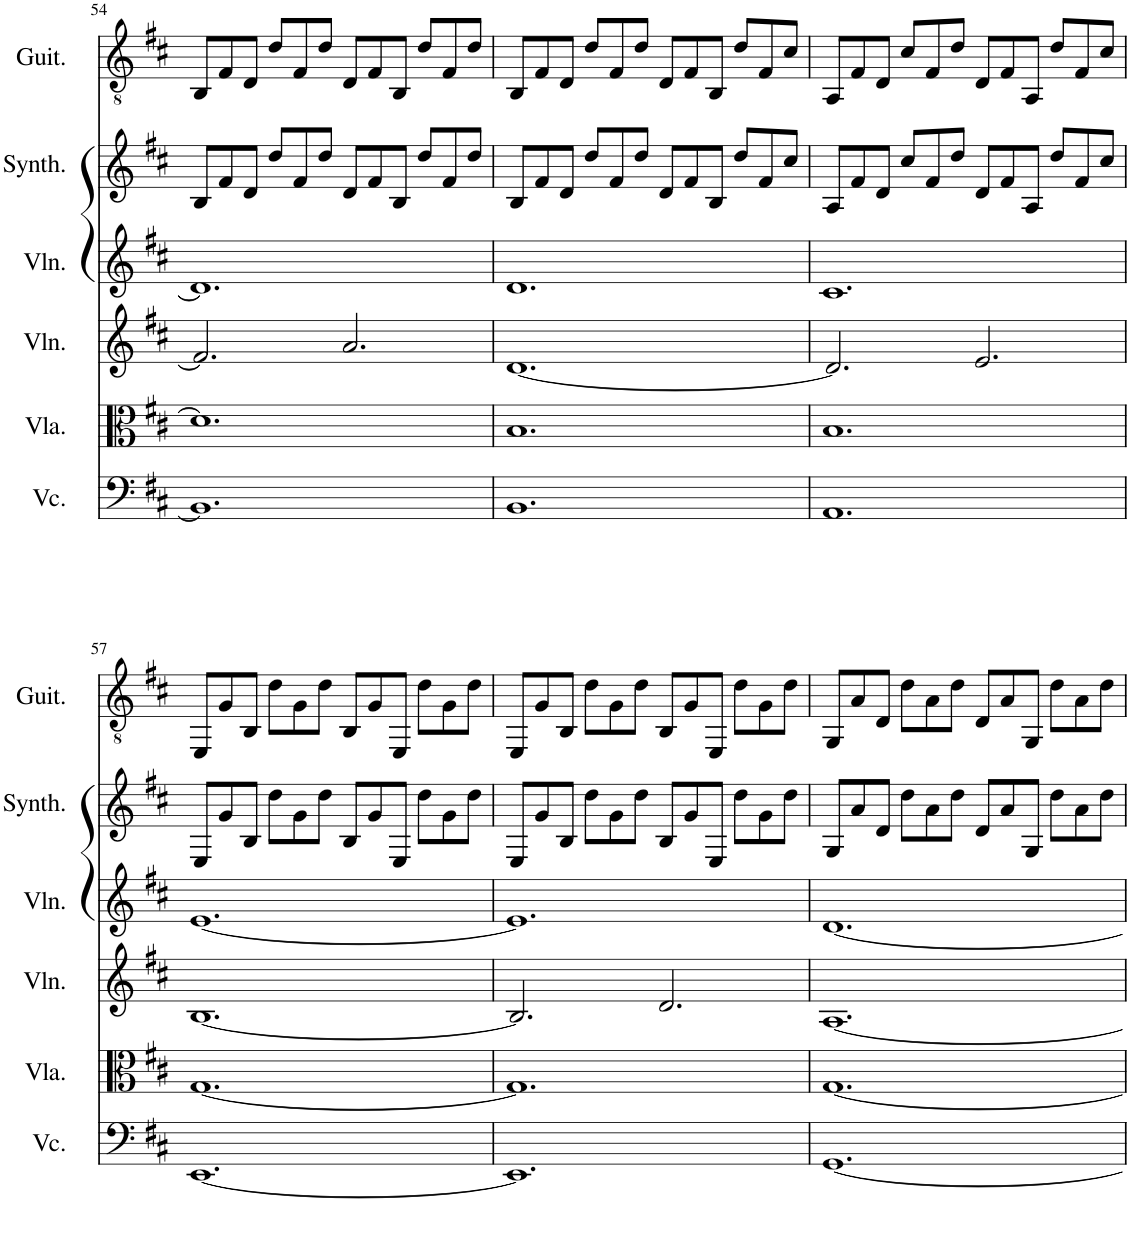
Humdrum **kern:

**kern	**kern	**kern	**kern	**kern	**kern
*part6	*part5	*part4	*part3	*part2	*part1
*staff6	*staff5	*staff4	*staff3	*staff2	*staff1
*I"Violoncello	*I"Viola	*I"Violin	*I"Violin	*I"Bowed Synthesizer	*I"Acoustic Guitar
*I'Vc.	*I'Vla.	*I'Vln.	*I'Vln.	*I'Synth.	*I'Guit.
!!LO:PB:g=z
*clefF4	*clefC3	*clefG2	*clefG2	*clefG2	*clefGv2
*k[f#c#]	*k[f#c#]	*k[f#c#]	*k[f#c#]	*k[f#c#]	*k[f#c#]
*M12/8	*M12/8	*M12/8	*M12/8	*M12/8	*M12/8
=54	=54	=54	=54	=54	=54
1.BB]	1.d]	2.f#/]	1.d]	8B/L	8BB/L
.	.	.	.	8f#/	8F#/
.	.	.	.	8d/J	8D/J
.	.	.	.	8dd/L	8d/L
.	.	.	.	8f#/	8F#/
.	.	.	.	8dd/J	8d/J
.	.	2.a/	.	8d/L	8D/L
.	.	.	.	8f#/	8F#/
.	.	.	.	8B/J	8BB/J
.	.	.	.	8dd/L	8d/L
.	.	.	.	8f#/	8F#/
.	.	.	.	8dd/J	8d/J
=55	=55	=55	=55	=55	=55
1.BB	1.B	[1.d	1.d	8B/L	8BB/L
.	.	.	.	8f#/	8F#/
.	.	.	.	8d/J	8D/J
.	.	.	.	8dd/L	8d/L
.	.	.	.	8f#/	8F#/
.	.	.	.	8dd/J	8d/J
.	.	.	.	8d/L	8D/L
.	.	.	.	8f#/	8F#/
.	.	.	.	8B/J	8BB/J
.	.	.	.	8dd/L	8d/L
.	.	.	.	8f#/	8F#/
.	.	.	.	8cc#/J	8c#/J
=56	=56	=56	=56	=56	=56
1.AA	1.B	2.d/]	1.c#	8A/L	8AA/L
.	.	.	.	8f#/	8F#/
.	.	.	.	8d/J	8D/J
.	.	.	.	8cc#/L	8c#/L
.	.	.	.	8f#/	8F#/
.	.	.	.	8dd/J	8d/J
.	.	2.e/	.	8d/L	8D/L
.	.	.	.	8f#/	8F#/
.	.	.	.	8A/J	8AA/J
.	.	.	.	8dd/L	8d/L
.	.	.	.	8f#/	8F#/
.	.	.	.	8cc#/J	8c#/J
!!LO:LB:g=z
=57	=57	=57	=57	=57	=57
[1.EE	[1.G	[1.B	[1.e	8E/L	8EE/L
.	.	.	.	8g/	8G/
.	.	.	.	8B/J	8BB/J
.	.	.	.	8dd\L	8d\L
.	.	.	.	8g\	8G\
.	.	.	.	8dd\J	8d\J
.	.	.	.	8B/L	8BB/L
.	.	.	.	8g/	8G/
.	.	.	.	8E/J	8EE/J
.	.	.	.	8dd\L	8d\L
.	.	.	.	8g\	8G\
.	.	.	.	8dd\J	8d\J
=58	=58	=58	=58	=58	=58
1.EE]	1.G]	2.B/]	1.e]	8E/L	8EE/L
.	.	.	.	8g/	8G/
.	.	.	.	8B/J	8BB/J
.	.	.	.	8dd\L	8d\L
.	.	.	.	8g\	8G\
.	.	.	.	8dd\J	8d\J
.	.	2.d/	.	8B/L	8BB/L
.	.	.	.	8g/	8G/
.	.	.	.	8E/J	8EE/J
.	.	.	.	8dd\L	8d\L
.	.	.	.	8g\	8G\
.	.	.	.	8dd\J	8d\J
=59	=59	=59	=59	=59	=59
[1.GG	[1.G	[1.A	[1.d	8G/L	8GG/L
.	.	.	.	8a/	8A/
.	.	.	.	8d/J	8D/J
.	.	.	.	8dd\L	8d\L
.	.	.	.	8a\	8A\
.	.	.	.	8dd\J	8d\J
.	.	.	.	8d/L	8D/L
.	.	.	.	8a/	8A/
.	.	.	.	8G/J	8GG/J
.	.	.	.	8dd\L	8d\L
.	.	.	.	8a\	8A\
.	.	.	.	8dd\J	8d\J
=	=	=	=	=	=
*-	*-	*-	*-	*-	*-
